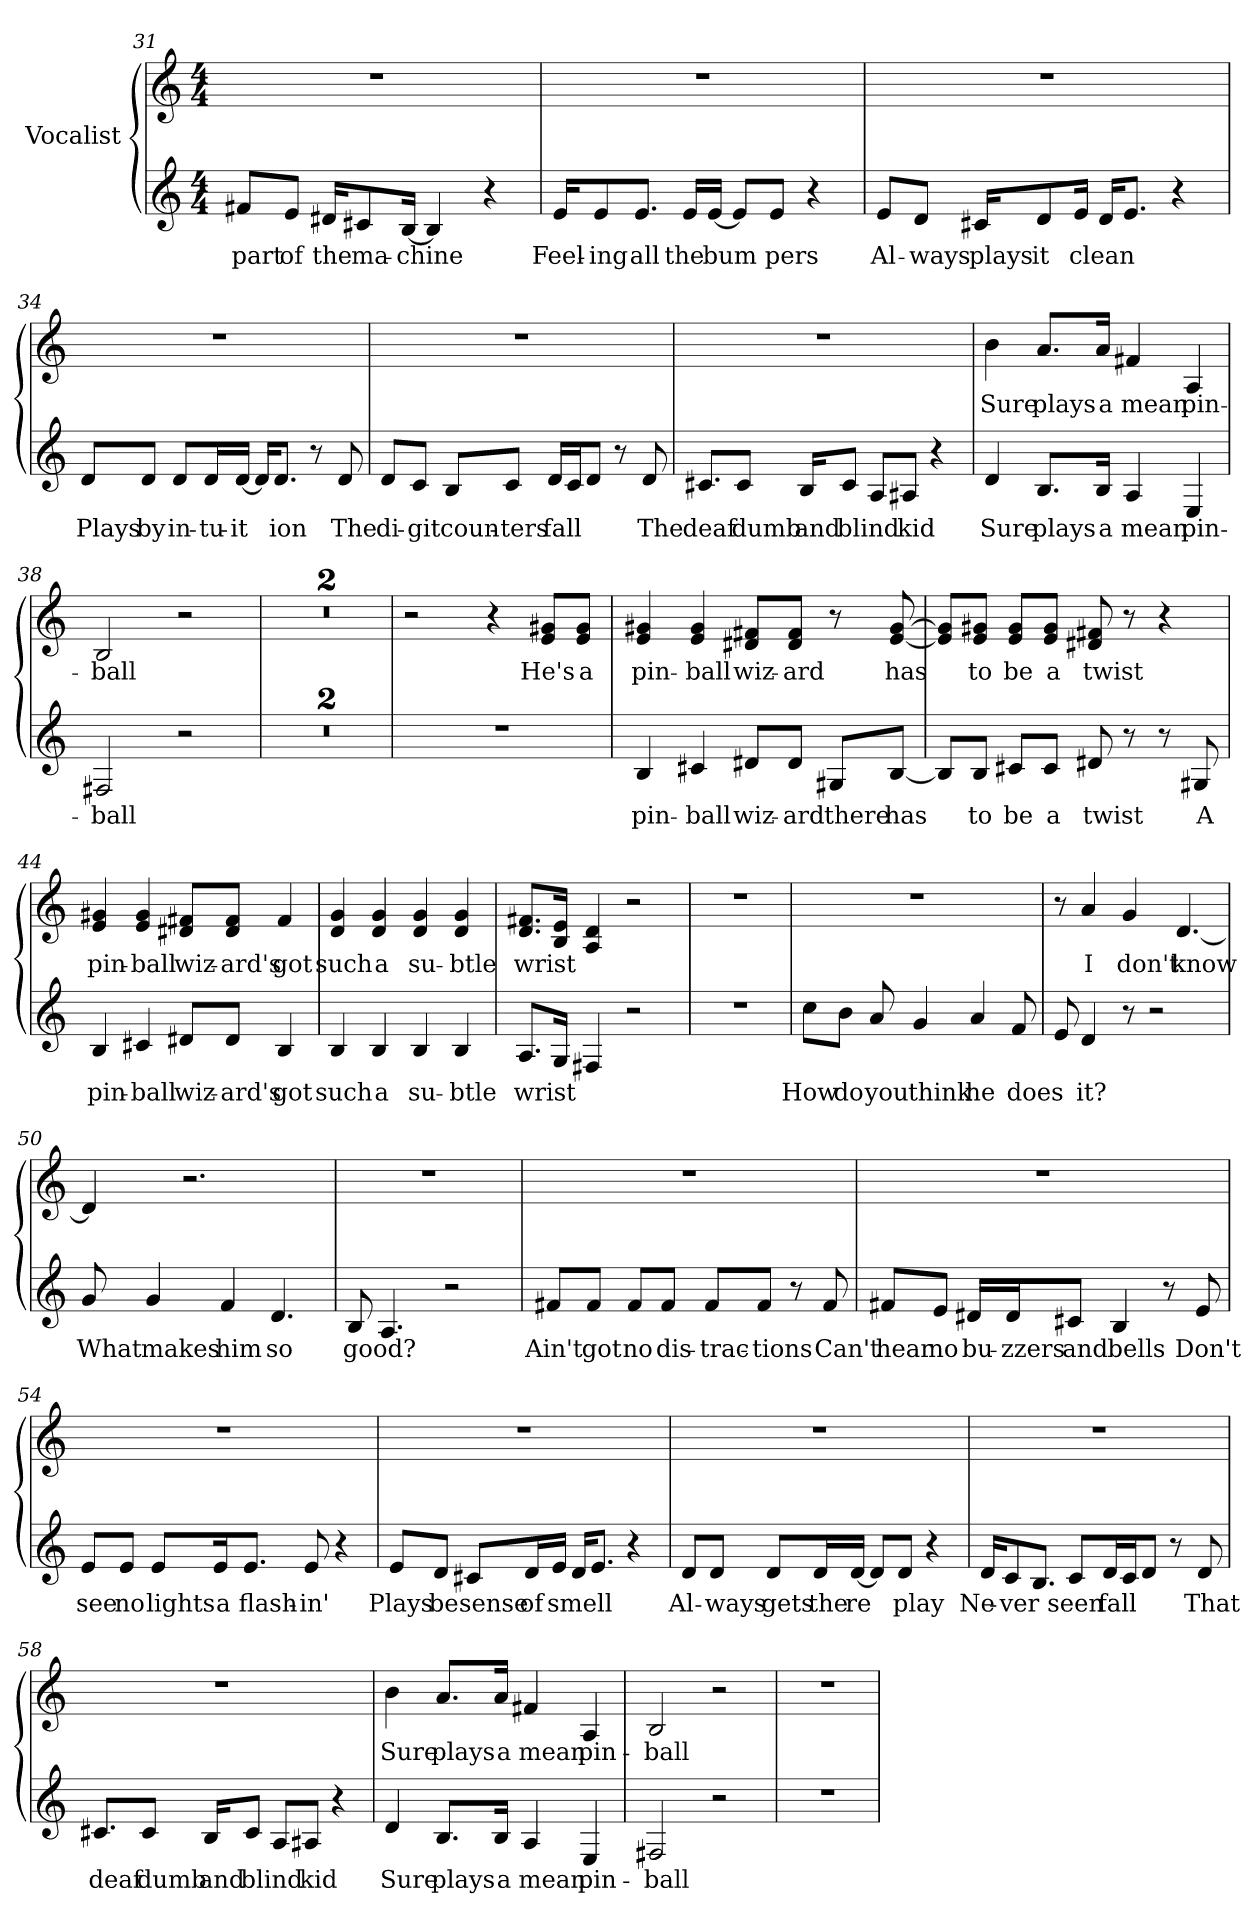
**kern	**text	**kern	**text
*part1	*part1	*part1	*part1
*staff2	*staff2	*staff1	*staff1
*I"Vocalist	*	*	*
*clefG2	*	*clefG2	*
*M4/4	*	*M4/4	*
=31	=31	=31	=31
8f#X/L	part	1r	.
8e/J	of	.	.
16d#X/KL	the	.	.
8c#X/	ma-	.	.
[16B/Jk	-chine	.	.
4B]	_	.	.
4r	.	.	.
=32	=32	=32	=32
16e/KL	Feel-	1r	.
8e/	-ing	.	.
8.e/J	all	.	.
16e/LL	the	.	.
[16e/JJ	bum-	.	.
8e/L]	_	.	.
8e/J	-pers	.	.
4r	.	.	.
=33	=33	=33	=33
8e/L	Al-	1r	.
8d/J	-ways	.	.
16c#X/KL	plays	.	.
8d/	it	.	.
16e/Jk	clean	.	.
16d/KL	_	.	.
8.e/J	_	.	.
4r	.	.	.
=34	=34	=34	=34
8d/L	Plays	1r	.
8d/J	by	.	.
8d/L	in-	.	.
16d/L	-tu-	.	.
[16d/JJ	-it-	.	.
16d/KL]	_	.	.
8.d/J	-ion	.	.
8r	.	.	.
8d	The	.	.
=35	=35	=35	=35
8d/L	di-	1r	.
8c/J	-git	.	.
8B/L	coun-	.	.
8c/J	-ters	.	.
16d/LL	fall	.	.
16c/J	_	.	.
8d/J	_	.	.
8r	.	.	.
8d	The	.	.
=36	=36	=36	=36
8.c#X/L	deaf	1r	.
8c#/J	dumb	.	.
16B/KL	and	.	.
8c#/J	blind	.	.
8A/L	_	.	.
8A#X/J	kid	.	.
4r	.	.	.
=37	=37	=37	=37
4d	Sure	4b	Sure
8.B/L	plays	8.a/L	plays
16B/Jk	a	16a/Jk	a
4A	mean	4f#X	mean
4E	pin-	4A	pin-
=38	=38	=38	=38
2F#X	-ball	2B	-ball
2r	.	2r	.
=39	=39	=39	=39
1r	.	1r	.
=40	=40	=40	=40
1r	.	1r	.
=41	=41	=41	=41
1r	.	2r	.
.	.	4r	.
.	.	8e/ 8g#X/L	He's
.	.	8e/ 8g#/J	a
=42	=42	=42	=42
4B	pin-	4e 4g#X	pin-
4c#X	-ball	4e 4g#	-ball
8d#X/L	wiz-	8d#X/ 8f#X/L	wiz-
8d#/J	-ard	8d#/ 8f#/J	-ard
8G#X/L	there	8r	.
[8B/J	has	[8e [8g#	has
=43	=43	=43	=43
8B/L]	_	8e]/ 8g#]/L	_
8B/J	to	8e/ 8g#X/J	to
8c#X/L	be	8e/ 8g#/L	be
8c#/J	a	8e/ 8g#/J	a
8d#X	twist	8d#X 8f#X	twist
8r	.	8r	.
8r	.	4r	.
8G#X	A	.	.
=44	=44	=44	=44
4B	pin-	4e 4g#X	pin-
4c#X	-ball	4e 4g#	-ball
8d#X/L	wiz-	8d#X/ 8f#X/L	wiz-
8d#/J	-ard's	8d#/ 8f#/J	-ard's
4B	got	4f#	got
=45	=45	=45	=45
4B	such	4d 4g	such
4B	a	4d 4g	a
4B	su-	4d 4g	su-
4B	-btle	4d 4g	-btle
=46	=46	=46	=46
8.A/L	wrist	8.d/ 8.f#X/L	wrist
16G/Jk	_	16B/ 16e/Jk	_
4F#X	_	4A 4d	_
2r	.	2r	.
=47	=47	=47	=47
1r	.	1r	.
=48	=48	=48	=48
8cc\L	How	1r	.
8b\J	do	.	.
8a	you	.	.
4g	think	.	.
4a	he	.	.
8f	does	.	.
=49	=49	=49	=49
8e	_	8r	.
4d	it?	4a	I
8r	.	4g	don't
2r	.	.	.
.	.	[4.d	know
=50	=50	=50	=50
8g	What	4d]	_
4g	makes	.	.
.	.	2.r	.
4f	him	.	.
4.d	so	.	.
=51	=51	=51	=51
8B	good?	1r	.
4.A	_	.	.
2r	.	.	.
=52	=52	=52	=52
8f#X/L	Ain't	1r	.
8f#/J	got	.	.
8f#/L	no	.	.
8f#/J	dis-	.	.
8f#/L	-trac-	.	.
8f#/J	-tions	.	.
8r	.	.	.
8f#	Can't	.	.
=53	=53	=53	=53
8f#X/L	hear	1r	.
8e/J	no	.	.
16d#X/LL	bu-	.	.
16d#/J	-zzers	.	.
8c#X/J	and	.	.
4B	bells	.	.
8r	.	.	.
8e	Don't	.	.
=54	=54	=54	=54
8e/L	see	1r	.
8e/J	no	.	.
8e/L	lights	.	.
16e/K	a	.	.
8.e/J	flash-	.	.
8e	-in'	.	.
4r	.	.	.
=55	=55	=55	=55
8e/L	Plays	1r	.
8d/J	be	.	.
8c#X/L	sense	.	.
16d/L	of	.	.
16e/JJ	smell	.	.
16d/KL	_	.	.
8.e/J	_	.	.
4r	.	.	.
=56	=56	=56	=56
8d/L	Al-	1r	.
8d/J	-ways	.	.
8d/L	gets	.	.
16d/L	the	.	.
[16d/JJ	re-	.	.
8d/L]	_	.	.
8d/J	-play	.	.
4r	.	.	.
=57	=57	=57	=57
16d/KL	Ne-	1r	.
8c/	-ver	.	.
8.B/J	_	.	.
8c/L	seen	.	.
16d/L	fall	.	.
16c/J	_	.	.
8d/J	_	.	.
8r	.	.	.
8d	That	.	.
=58	=58	=58	=58
8.c#X/L	deaf	1r	.
8c#/J	dumb	.	.
16B/KL	and	.	.
8c#/J	blind	.	.
8A/L	_	.	.
8A#X/J	kid	.	.
4r	.	.	.
=59	=59	=59	=59
4d	Sure	4b	Sure
8.B/L	plays	8.a/L	plays
16B/Jk	a	16a/Jk	a
4A	mean	4f#X	mean
4E	pin-	4A	pin-
=60	=60	=60	=60
2F#X	-ball	2B	-ball
2r	.	2r	.
=61	=61	=61	=61
1r	.	1r	.
=	=	=	=
*-	*-	*-	*-
